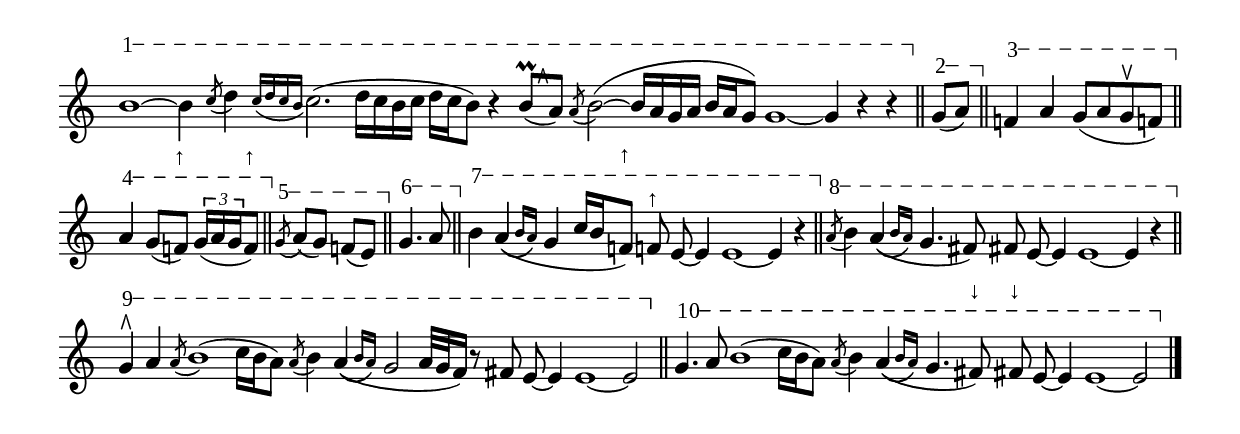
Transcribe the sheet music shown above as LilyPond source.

%{
td_138_2_15b
%}

\include "td-preamble.ly"

\score {
\relative c' {
%%\tempo 4 = 126
\cadenzaOn
\phrasingSlurDown
\varA
b'1\startTextSpan~ b4 \acciaccatura c8 d4 \acciaccatura { c16[ d c b] } c2.(
d16[ c b c] d[ c b8]) r4 b8\prall[( s^\rtoe a]) 
\acciaccatura a8 b2(~ b16[ a g a] b[ a g8]) g1~ g4 r r\stopTextSpan \bar "||"
\varB
g8\startTextSpan[( a\stopTextSpan]) \bar "||"
\varC
f!4\startTextSpan a g8[( a g^\ltoe f!\stopTextSpan]) \bar "||"
\varD
a4\startTextSpan g8[( f!^"↑"]) \times 2/3 { g16[( a g } f8\stopTextSpan^"↑"]) 
\bar "||"
\varE
\acciaccatura g8\startTextSpan a[( g]) f!8[( e\stopTextSpan)] \bar "||"
\varF
g4.\startTextSpan a8\stopTextSpan \bar "||"
\varG
b4\startTextSpan \afterGrace a(\( { b16[ a]\) } g4 c16[ b f!8^"↑"]) f!8^"↑"\noBeam e8~ 
e4 e1~ e4 r4\stopTextSpan \bar "||"
\varH
\acciaccatura a8\startTextSpan b4 \afterGrace a(\( { b16[ a]\) } g4. fis!8) fis!8\noBeam e8~ 
e4 e1~ e4 r4\stopTextSpan \bar "||"
\varI
g4\startTextSpan^\rtoe a \acciaccatura a8 b1( c16[ b a8]) 
\acciaccatura a8 b4 
\afterGrace a4(\( { b16[ a]\) } g2 a32[ g fis16]) r8 
fis!8 e~ e4 e1~ e2\stopTextSpan \bar "||"
\varJ
g4.\startTextSpan a8 b1( c16[ b a8]) \acciaccatura a8 b4 
\afterGrace a4(\( { b16[ a]\) } g4. fis!8^"↓") 
fis!8^"↓"\noBeam e~ e4 e1~ e2\stopTextSpan
\bar "|."
}
\addlyrics { " " }
%
\layout {
   \context { 
	    \Staff \remove "Time_signature_engraver" } 
  indent = #0
  line-width = 190\mm
  ragged-right=##f
}
%
\midi { 
	\context {
		\Score tempoWholesPerMinute = #(ly:make-moment 126 4)
		}
	}
}
%
\header{
%%  opus = "ТД-138,2,15"
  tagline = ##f
}


